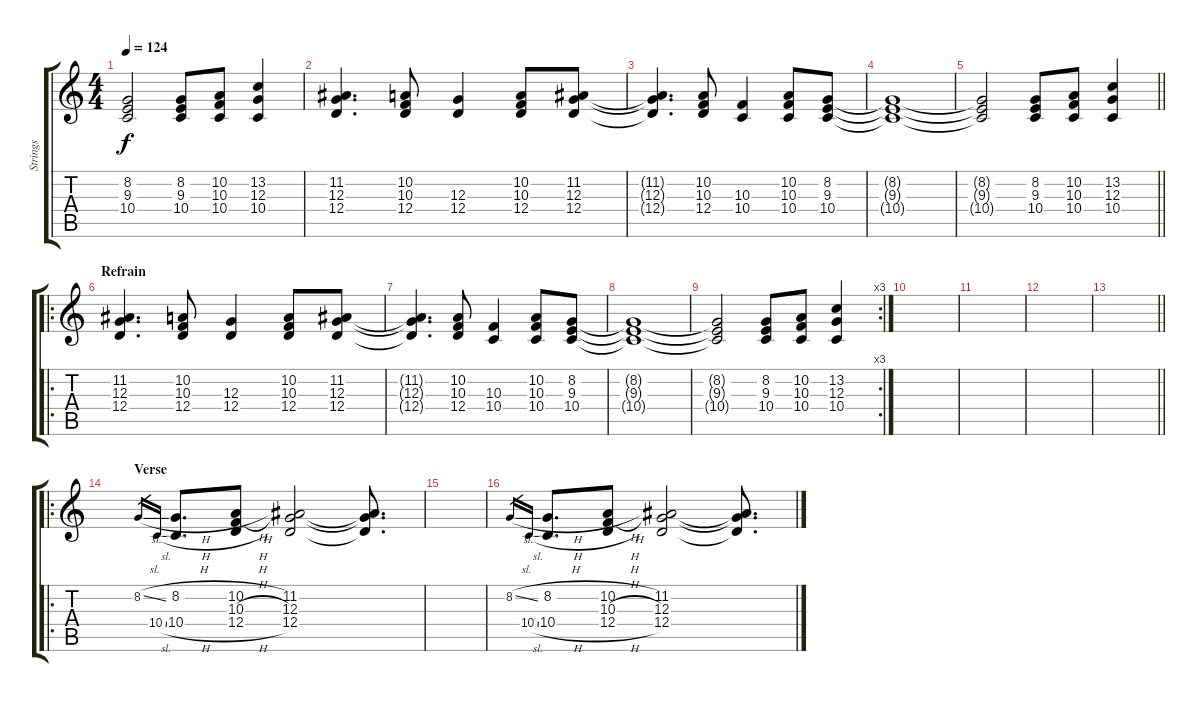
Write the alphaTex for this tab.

\track ("Strings" "Strings") {instrument lead3calliope}
\staff {score tabs}
\tuning (E4 B3 G3 D3 A2 E2) {hide}
\ts (4 4)
\tempo 124
\clef g2
\ks c
(8.2{t} 9.3{t} 10.4{t}).2{dy f} (8.2 9.3 10.4).8 (10.2 10.3 10.4).8 (13.2 12.3 10.4).4 |
(11.2 12.3 12.4).4{d} (10.2 10.3 12.4).8 (12.3 12.4).4 (10.2 10.3 12.4).8 (11.2 12.3 12.4).8 |
(11.2{t} 12.3{t} 12.4{t}).4{d} (10.2 10.3 12.4).8 (10.3 10.4).4 (10.2 10.3 10.4).8 (8.2 9.3 10.4).8 |
(8.2{t} 9.3{t} 10.4{t}).1 |
\barLineRight lightlight
(8.2{t} 9.3{t} 10.4{t}).2 (8.2 9.3 10.4).8 (10.2 10.3 10.4).8 (13.2 12.3 10.4).4 |
\ro
\section ("" "Refrain")
(11.2 12.3 12.4).4{d volume 12 instrument lead3calliope} (10.2 10.3 12.4).8 (12.3 12.4).4 (10.2 10.3 12.4).8 (11.2 12.3 12.4).8 |
(11.2{t} 12.3{t} 12.4{t}).4{d} (10.2 10.3 12.4).8 (10.3 10.4).4 (10.2 10.3 10.4).8 (8.2 9.3 10.4).8 |
(8.2{t} 9.3{t} 10.4{t}).1 |
\rc 3
(8.2{t} 9.3{t} 10.4{t}).2 (8.2 9.3 10.4).8 (10.2 10.3 10.4).8 (13.2 12.3 10.4).4 |
|
|
|
\barLineRight lightlight
|
\ro
\section ("" "Verse")
8.2{sl}.16{gr} 10.4{sl}.16{gr} (8.2{h} 10.4{h}).8{d} (10.2{h} 10.3{h} 12.4{h}).8 (11.2 12.3 12.4).2 (11.2{t} 12.3{t} 12.4{t}).8{d} |
|
8.2{sl}.16{gr} 10.4{sl}.16{gr} (8.2{h} 10.4{h}).8{d} (10.2{h} 10.3{h} 12.4{h}).8 (11.2 12.3 12.4).2 (11.2{t} 12.3{t} 12.4{t}).8{d}
